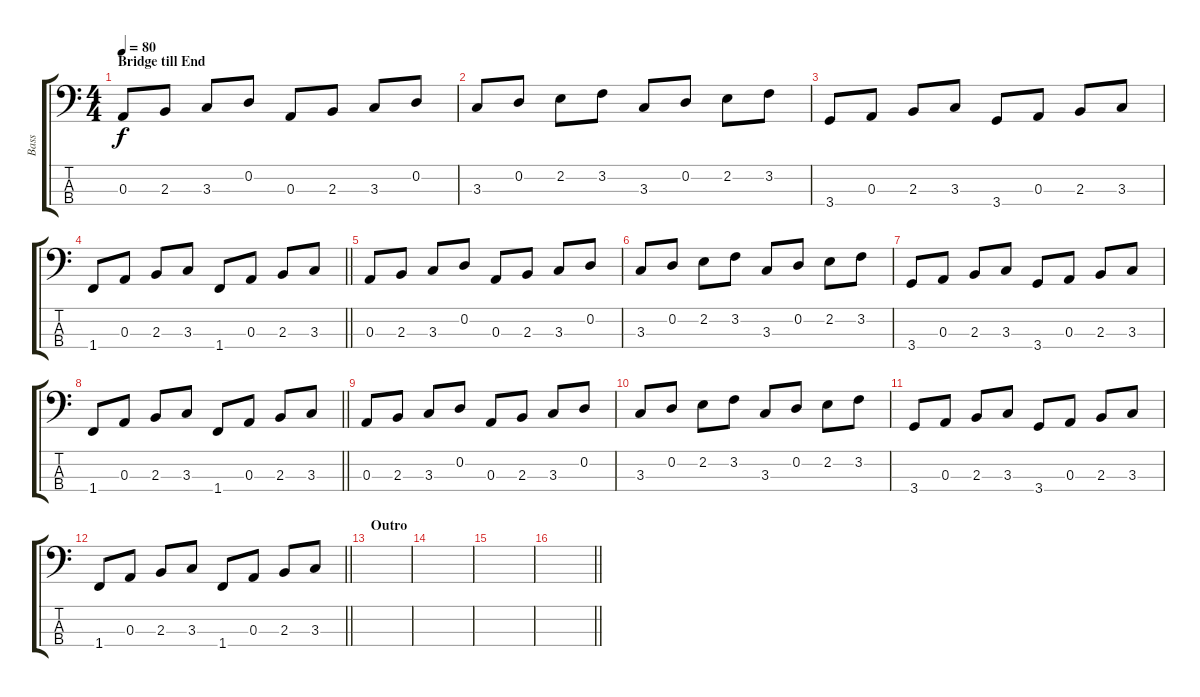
\track ("Bass " "Bass ") {instrument electricbassfinger}
\staff {score tabs}
\tuning (G2 D2 A1 E1) {hide}
\ts (4 4)
\section ("" "Bridge till End")
\tempo 80
\clef f4
\ks c
0.3.8{dy f} 2.3.8 3.3.8 0.2.8 0.3.8 2.3.8 3.3.8 0.2.8 |
3.3.8 0.2.8 2.2.8 3.2.8 3.3.8 0.2.8 2.2.8 3.2.8 |
3.4.8 0.3.8 2.3.8 3.3.8 3.4.8 0.3.8 2.3.8 3.3.8 |
\barLineRight lightlight
1.4.8 0.3.8 2.3.8 3.3.8 1.4.8 0.3.8 2.3.8 3.3.8 |
0.3.8 2.3.8 3.3.8 0.2.8 0.3.8 2.3.8 3.3.8 0.2.8 |
3.3.8 0.2.8 2.2.8 3.2.8 3.3.8 0.2.8 2.2.8 3.2.8 |
3.4.8 0.3.8 2.3.8 3.3.8 3.4.8 0.3.8 2.3.8 3.3.8 |
\barLineRight lightlight
1.4.8 0.3.8 2.3.8 3.3.8 1.4.8 0.3.8 2.3.8 3.3.8 |
0.3.8 2.3.8 3.3.8 0.2.8 0.3.8 2.3.8 3.3.8 0.2.8 |
3.3.8 0.2.8 2.2.8 3.2.8 3.3.8 0.2.8 2.2.8 3.2.8 |
3.4.8 0.3.8 2.3.8 3.3.8 3.4.8 0.3.8 2.3.8 3.3.8 |
\barLineRight lightlight
1.4.8 0.3.8 2.3.8 3.3.8 1.4.8 0.3.8 2.3.8 3.3.8 |
\section ("" "Outro")
|
|
|
\barLineRight lightlight
